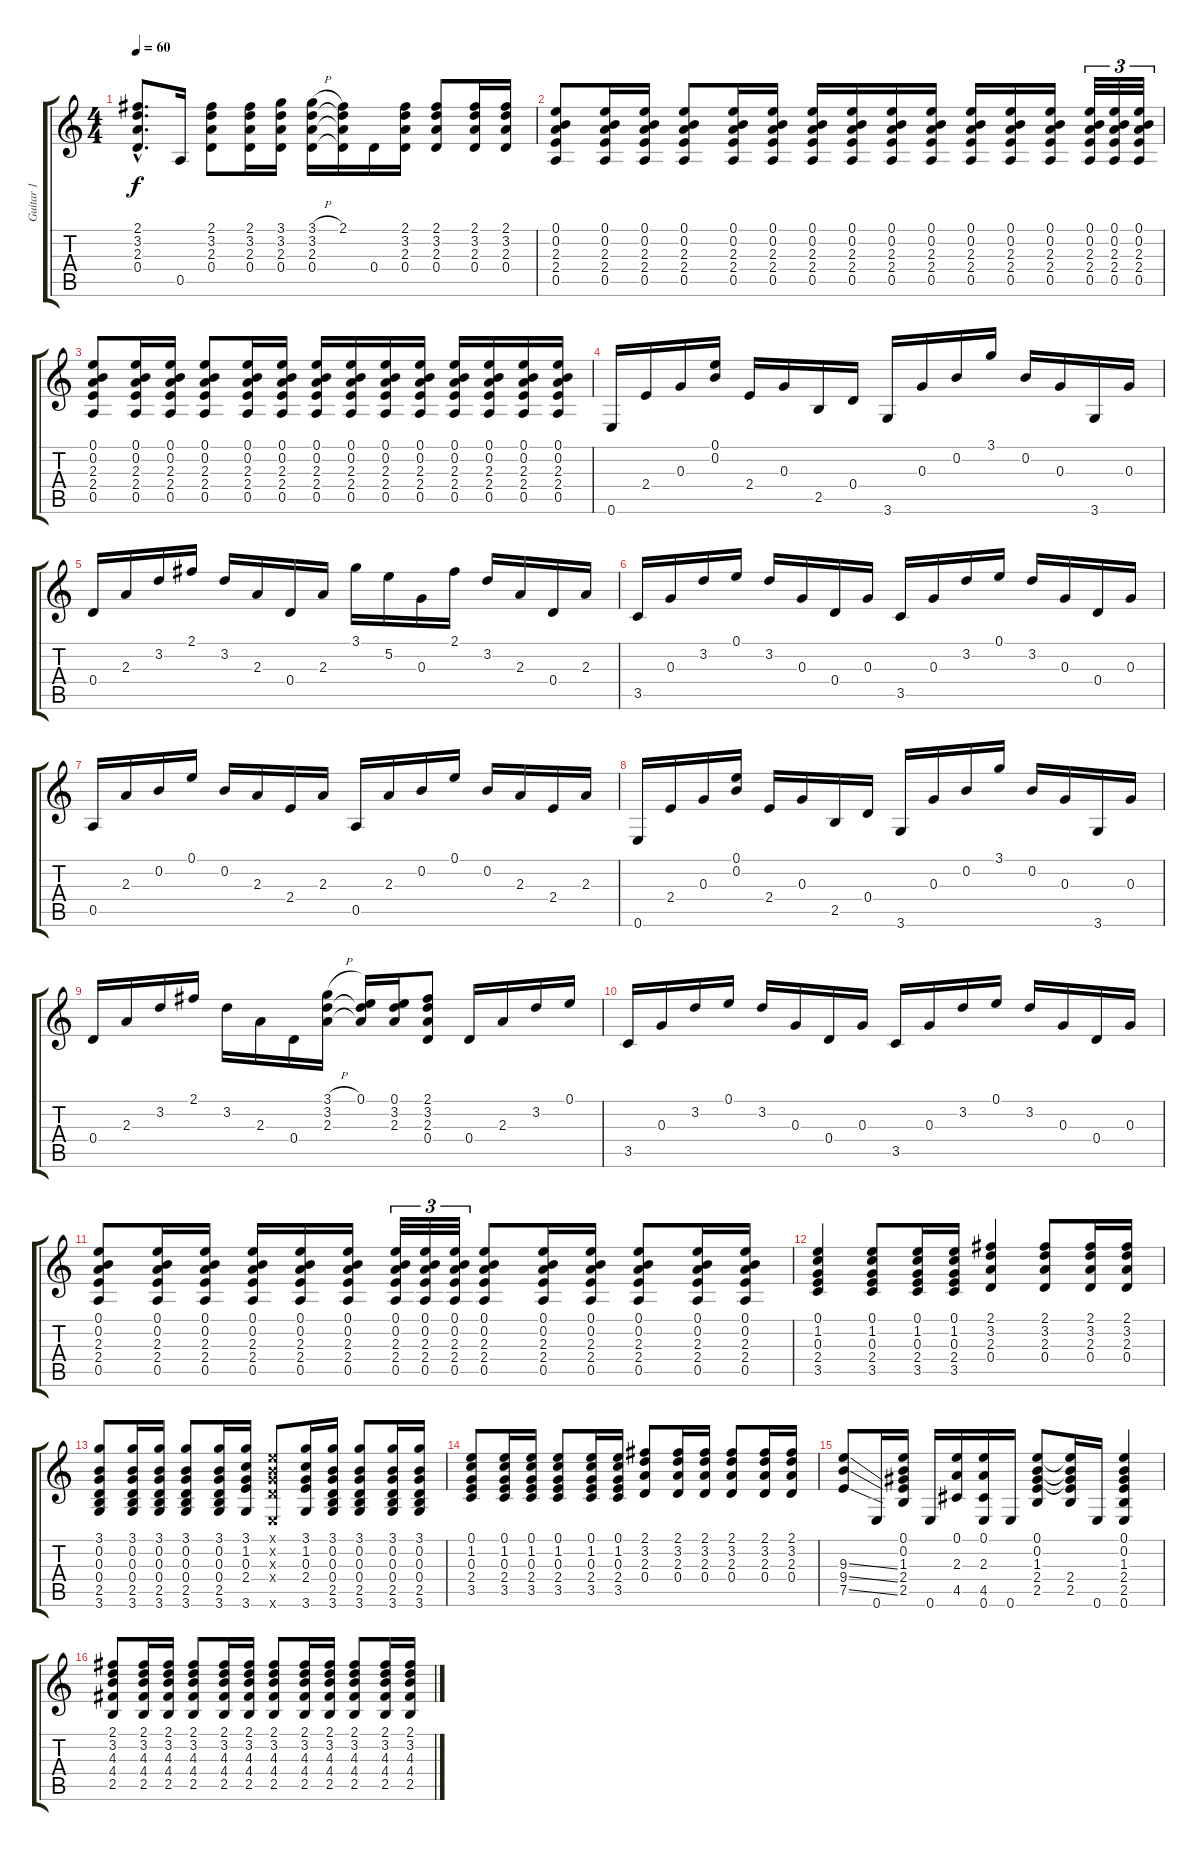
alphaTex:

\track ("Guitar 1" "Guitar 1") {instrument acousticguitarnylon}
\staff {score tabs}
\tuning (E4 B3 G3 D3 A2 E2) {hide}
\ts (4 4)
\tempo 60
\clef g2
\ks c
(2.1{hac} 3.2{hac} 2.3{hac} 0.4{hac}).8{d dy f} 0.5.16 (2.1 3.2 2.3 0.4).8 (2.1 3.2 2.3 0.4).16 (3.1 3.2 2.3 0.4).16 (3.1{h} 3.2 2.3 0.4).16 (2.1 3.2{t} 2.3{t} 0.4{t}).16 0.4.16 (2.1 3.2 2.3 0.4).16 (2.1 3.2 2.3 0.4).8 (2.1 3.2 2.3 0.4).16 (2.1 3.2 2.3 0.4).16 |
(0.1 0.2 2.3 2.4 0.5).8 (0.1 0.2 2.3 2.4 0.5).16 (0.1 0.2 2.3 2.4 0.5).16 (0.1 0.2 2.3 2.4 0.5).8 (0.1 0.2 2.3 2.4 0.5).16 (0.1 0.2 2.3 2.4 0.5).16 (0.1 0.2 2.3 2.4 0.5).16 (0.1 0.2 2.3 2.4 0.5).16 (0.1 0.2 2.3 2.4 0.5).16 (0.1 0.2 2.3 2.4 0.5).16 (0.1 0.2 2.3 2.4 0.5).16 (0.1 0.2 2.3 2.4 0.5).16 (0.1 0.2 2.3 2.4 0.5).16 (0.1 0.2 2.3 2.4 0.5).32{tu (3 2)} (0.1 0.2 2.3 2.4 0.5).32{tu (3 2)} (0.1 0.2 2.3 2.4 0.5).32{tu (3 2)} |
(0.1 0.2 2.3 2.4 0.5).8 (0.1 0.2 2.3 2.4 0.5).16 (0.1 0.2 2.3 2.4 0.5).16 (0.1 0.2 2.3 2.4 0.5).8 (0.1 0.2 2.3 2.4 0.5).16 (0.1 0.2 2.3 2.4 0.5).16 (0.1 0.2 2.3 2.4 0.5).16 (0.1 0.2 2.3 2.4 0.5).16 (0.1 0.2 2.3 2.4 0.5).16 (0.1 0.2 2.3 2.4 0.5).16 (0.1 0.2 2.3 2.4 0.5).16 (0.1 0.2 2.3 2.4 0.5).16 (0.1 0.2 2.3 2.4 0.5).16 (0.1 0.2 2.3 2.4 0.5).16 |
0.6.16 2.4.16 0.3.16 (0.1 0.2).16 2.4.16 0.3.16 2.5.16 0.4.16 3.6.16 0.3.16 0.2.16 3.1.16 0.2.16 0.3.16 3.6.16 0.3.16 |
0.4.16 2.3.16 3.2.16 2.1.16 3.2.16 2.3.16 0.4.16 2.3.16 3.1.16 5.2.16 0.3.16 2.1.16 3.2.16 2.3.16 0.4.16 2.3.16 |
3.5.16 0.3.16 3.2.16 0.1.16 3.2.16 0.3.16 0.4.16 0.3.16 3.5.16 0.3.16 3.2.16 0.1.16 3.2.16 0.3.16 0.4.16 0.3.16 |
0.5.16 2.3.16 0.2.16 0.1.16 0.2.16 2.3.16 2.4.16 2.3.16 0.5.16 2.3.16 0.2.16 0.1.16 0.2.16 2.3.16 2.4.16 2.3.16 |
0.6.16 2.4.16 0.3.16 (0.1 0.2).16 2.4.16 0.3.16 2.5.16 0.4.16 3.6.16 0.3.16 0.2.16 3.1.16 0.2.16 0.3.16 3.6.16 0.3.16 |
0.4.16 2.3.16 3.2.16 2.1.16 3.2.16 2.3.16 0.4.16 (3.1{h} 3.2 2.3).16 (0.1 3.2{t} 2.3{t}).16 (0.1 3.2 2.3).16 (2.1 3.2 2.3 0.4).8 0.4.16 2.3.16 3.2.16 0.1.16 |
3.5.16 0.3.16 3.2.16 0.1.16 3.2.16 0.3.16 0.4.16 0.3.16 3.5.16 0.3.16 3.2.16 0.1.16 3.2.16 0.3.16 0.4.16 0.3.16 |
(0.1 0.2 2.3 2.4 0.5).8 (0.1 0.2 2.3 2.4 0.5).16 (0.1 0.2 2.3 2.4 0.5).16 (0.1 0.2 2.3 2.4 0.5).16 (0.1 0.2 2.3 2.4 0.5).16 (0.1 0.2 2.3 2.4 0.5).16 (0.1 0.2 2.3 2.4 0.5).32{tu (3 2)} (0.1 0.2 2.3 2.4 0.5).32{tu (3 2)} (0.1 0.2 2.3 2.4 0.5).32{tu (3 2)} (0.1 0.2 2.3 2.4 0.5).8 (0.1 0.2 2.3 2.4 0.5).16 (0.1 0.2 2.3 2.4 0.5).16 (0.1 0.2 2.3 2.4 0.5).8 (0.1 0.2 2.3 2.4 0.5).16 (0.1 0.2 2.3 2.4 0.5).16 |
(0.1 1.2 0.3 2.4 3.5).4 (0.1 1.2 0.3 2.4 3.5).8 (0.1 1.2 0.3 2.4 3.5).16 (0.1 1.2 0.3 2.4 3.5).16 (2.1 3.2 2.3 0.4).4 (2.1 3.2 2.3 0.4).8 (2.1 3.2 2.3 0.4).16 (2.1 3.2 2.3 0.4).16 |
(3.1 0.2 0.3 0.4 2.5 3.6).8 (3.1 0.2 0.3 0.4 2.5 3.6).16 (3.1 0.2 0.3 0.4 2.5 3.6).16 (3.1 0.2 0.3 0.4 2.5 3.6).8 (3.1 0.2 0.3 0.4 2.5 3.6).16 (3.1 1.2 0.3 2.4 3.6).16 (0.1{x} 0.2{x} 0.3{x} 0.4{x} 0.6{x}).8 (3.1 1.2 0.3 2.4 3.6).16 (3.1 0.2 0.3 0.4 2.5 3.6).16 (3.1 0.2 0.3 0.4 2.5 3.6).8 (3.1 0.2 0.3 0.4 2.5 3.6).16 (3.1 0.2 0.3 0.4 2.5 3.6).16 |
(0.1 1.2 0.3 2.4 3.5).8 (0.1 1.2 0.3 2.4 3.5).16 (0.1 1.2 0.3 2.4 3.5).16 (0.1 1.2 0.3 2.4 3.5).8 (0.1 1.2 0.3 2.4 3.5).16 (0.1 1.2 0.3 2.4 3.5).16 (2.1 3.2 2.3 0.4).8 (2.1 3.2 2.3 0.4).16 (2.1 3.2 2.3 0.4).16 (2.1 3.2 2.3 0.4).8 (2.1 3.2 2.3 0.4).16 (2.1 3.2 2.3 0.4).16 |
(9.3{ss} 9.4{ss} 7.5{ss}).8 0.6.16 (0.1 0.2 1.3 2.4 2.5).16 0.6.16 (0.1 2.3 4.5).16 (0.1 2.3 4.5 0.6).16 0.6.16 (0.1 0.2 1.3 2.4 2.5).8 (0.1{t} 0.2{t} 1.3{t} 2.4 2.5).16 0.6.16 (0.1 0.2 1.3 2.4 2.5 0.6).4 |
(2.1 3.2 4.3 4.4 2.5).8 (2.1 3.2 4.3 4.4 2.5).16 (2.1 3.2 4.3 4.4 2.5).16 (2.1 3.2 4.3 4.4 2.5).8 (2.1 3.2 4.3 4.4 2.5).16 (2.1 3.2 4.3 4.4 2.5).16 (2.1 3.2 4.3 4.4 2.5).8 (2.1 3.2 4.3 4.4 2.5).16 (2.1 3.2 4.3 4.4 2.5).16 (2.1 3.2 4.3 4.4 2.5).8 (2.1 3.2 4.3 4.4 2.5).16 (2.1 3.2 4.3 4.4 2.5).16
